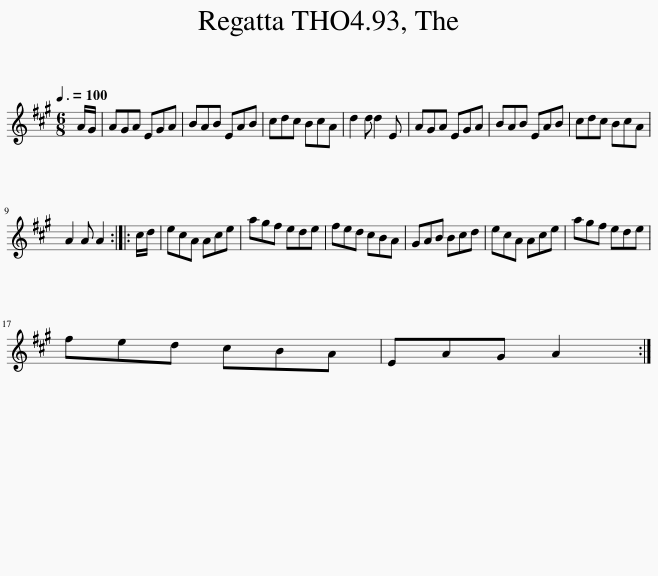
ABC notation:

X:1
L:1/8
Q:3/8=100
M:6/8
I:linebreak $
K:A
V:1 treble
V:1
 A/G/ | AGA EGA | BAB EAB | cdc BcA | d2 d d2 E | %5
 AGA EGA | BAB EAB | cdc BcA |$ A2 A A2 :: c/d/ | %10
 ecA Ace | agf ede | fed cBA | GAB Bcd | ecA Ace | %15
 agf ede |$ fed cBA | EAG A2 :| %18
